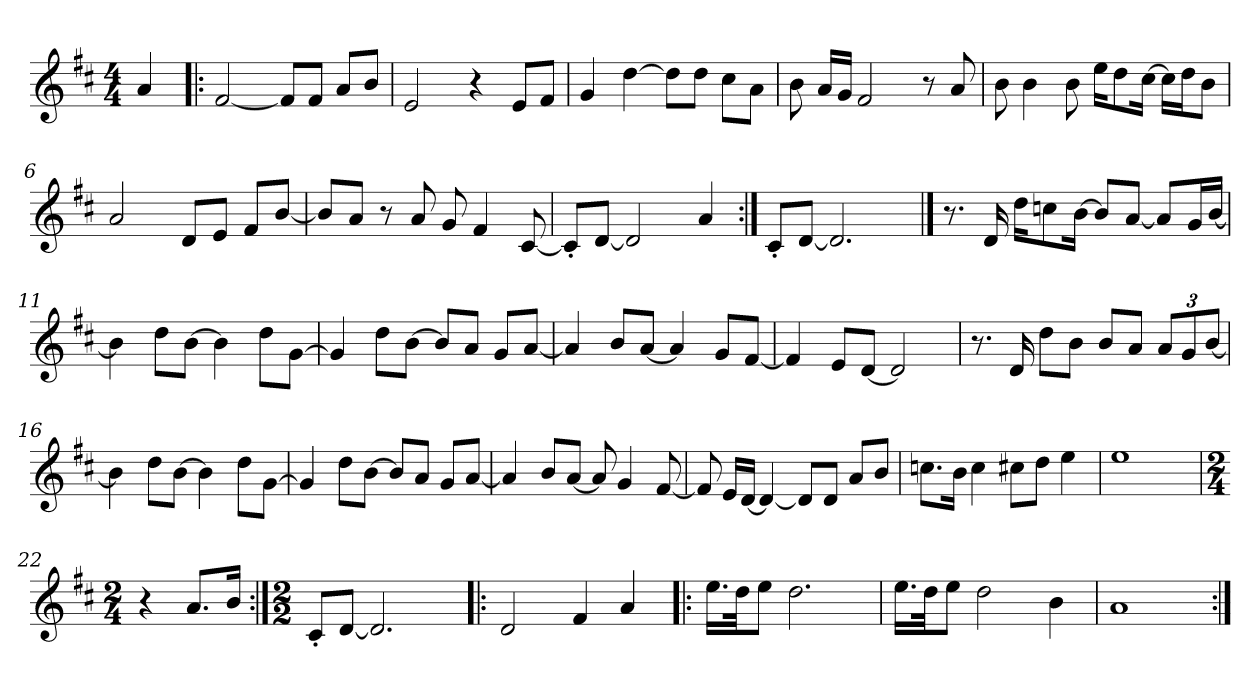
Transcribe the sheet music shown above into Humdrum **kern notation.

**kern
*part1
*staff1
*clefG2
*k[f#c#]
*M4/4
*MM90
=
4a/
=1!|:
[2f#/
8f#/L]
8f#/J
8a/L
8b/J
=2
2e/
4r
8e/L
8f#/J
=3
4g/
[4dd\
8dd\L]
8dd\J
8cc#\L
8a\J
!!LO:LB:g=z
=4
8b\
16a/LL
16g/JJ
2f#/
8r
8a/
=5
8b\
4b\
8b\
16ee\KL
8dd\
[16cc#\Jk
16cc#\LL]
16dd\J
8b\J
=6
2a/
8d/L
8e/J
8f#/L
[8b/J
!!LO:LB:g=z
=7
8b/L]
8a/J
8r
8a/
8g/
4f#/
[8c#/
=8
8c#'/L]
[8d/J
2d/]
4a/
=9:|!
8c#'/L
[8d/J
2.d/]
!!LO:LB:g=z
==10
8.r
16d/
16dd\KL
8ccn\
[16b\Jk
8b/L]
[8a/J
8a/L]
16g/L
[16b/JJ
=11
4b\]
8dd\L
[8b\J
4b\]
8dd\L
[8g\J
=12
4g/]
8dd\L
[8b\J
8b/L]
8a/J
8g/L
[8a/J
!!LO:LB:g=z
=13
4a/]
8b/L
[8a/J
4a/]
8g/L
[8f#/J
=14
4f#/]
8e/L
[8d/J
2d/]
=15
8.r
16d/
8dd\L
8b\J
8b/L
8a/J
*Xbrackettup
12a/L
12g/
[12b/J
!!LO:LB:g=z
=16
4b\]
8dd\L
[8b\J
4b\]
8dd\L
[8g\J
=17
4g/]
8dd\L
[8b\J
8b/L]
8a/J
8g/L
[8a/J
=18
4a/]
8b/L
[8a/J
8a/]
4g/
[8f#/
!!LO:LB:g=z
=19
8f#/]
16e/LL
[16d/JJ
4d/_
8d/L]
8d/J
8a/L
8b/J
=20
8.ccn\L
16b\Jk
4cc\
8cc#X\L
8dd\J
4ee\
=21
1ee
=22
*M2/4
4r
8.a/L
16b/Jk
=23:|!
*M2/2
8c#'/L
[8d/J
2.d/]
!!LO:LB:g=z
=24|!:
2d/
4f#/
4a/
=25
16.ee\LL
32dd\JK
8ee\J
2.dd\
=26
16.ee\LL
32dd\JK
8ee\J
2dd\
4b\
=27
1a
=:|!
*-
